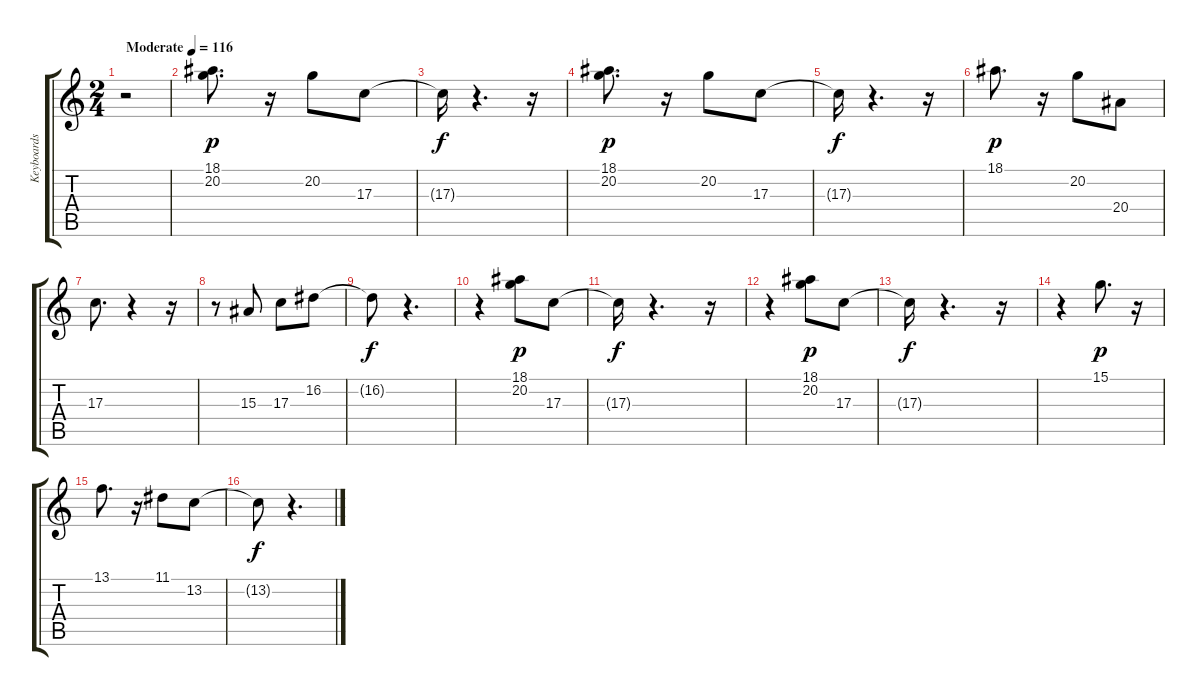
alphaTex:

\track ("Keyboards" "Keyboards") {instrument stringensemble1}
\staff {score tabs}
\tuning (E4 B3 G3 D3 A2 E2) {hide}
\ts (2 4)
\tempo (116 "Moderate")
\clef g2
\ks c
r.2{dy p instrument stringensemble1} |
(18.1 20.2).8{d} r.16 20.2.8 17.3.8 |
17.3{t}.16{dy f} r.4{d} r.16 |
(18.1 20.2).8{d dy p} r.16 20.2.8 17.3.8 |
17.3{t}.16{dy f} r.4{d} r.16 |
18.1.8{d dy p} r.16 20.2.8 20.4.8 |
17.3.8{d} r.4 r.16 |
r.8 15.3.8 17.3.8 16.2.8 |
16.2{t}.8{dy f} r.4{d} |
r.4 (18.1 20.2).8{dy p} 17.3.8 |
17.3{t}.16{dy f} r.4{d} r.16 |
r.4 (18.1 20.2).8{dy p} 17.3.8 |
17.3{t}.16{dy f} r.4{d} r.16 |
r.4 15.1.8{d dy p} r.16 |
13.1.8{d} r.16 11.1.8 13.2.8 |
13.2{t}.8{dy f} r.4{d}
